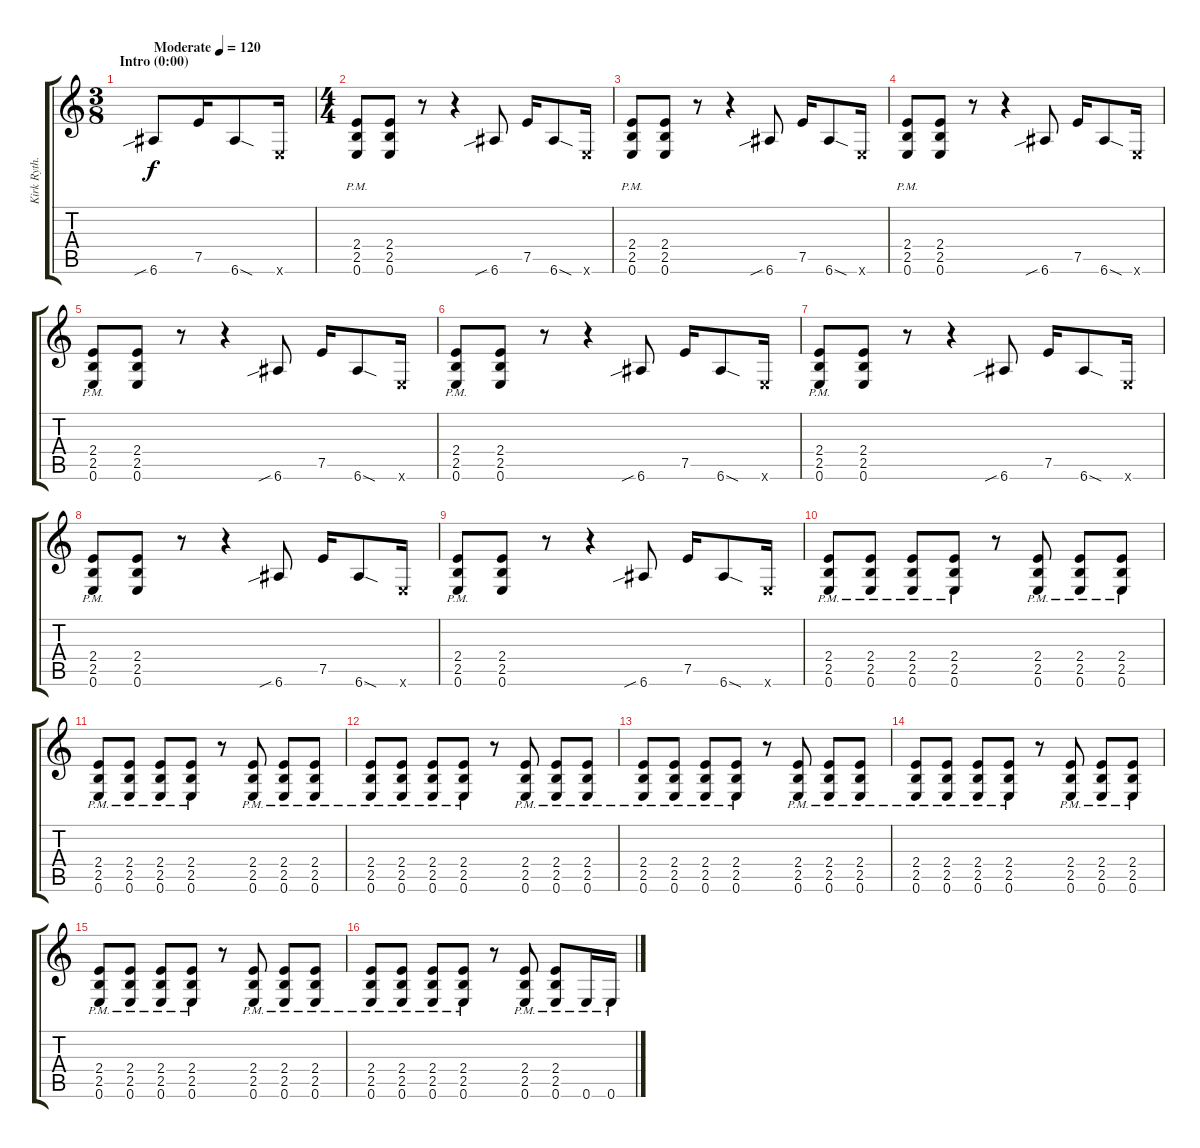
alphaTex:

\track ("Kirk Ryth." "Kirk Ryth.") {instrument distortionguitar}
\staff {score tabs}
\tuning (E4 B3 G3 D3 A2 E2) {hide}
\ts (3 8)
\section ("" "Intro (0:00)")
\tempo (120 "Moderate")
\clef g2
\ks c
6.6{sib}.8{dy f instrument distortionguitar} 7.5.16 6.6{sod}.8 0.6{x}.16 |
\ts (4 4)
(2.4{pm} 2.5{pm} 0.6{pm}).8 (2.4 2.5 0.6).8 r.8 r.4 6.6{sib}.8 7.5.16 6.6{sod}.8 0.6{x}.16 |
(2.4{pm} 2.5{pm} 0.6{pm}).8 (2.4 2.5 0.6).8 r.8 r.4 6.6{sib}.8 7.5.16 6.6{sod}.8 0.6{x}.16 |
(2.4{pm} 2.5{pm} 0.6{pm}).8 (2.4 2.5 0.6).8 r.8 r.4 6.6{sib}.8 7.5.16 6.6{sod}.8 0.6{x}.16 |
(2.4{pm} 2.5{pm} 0.6{pm}).8 (2.4 2.5 0.6).8 r.8 r.4 6.6{sib}.8 7.5.16 6.6{sod}.8 0.6{x}.16 |
(2.4{pm} 2.5{pm} 0.6{pm}).8 (2.4 2.5 0.6).8 r.8 r.4 6.6{sib}.8 7.5.16 6.6{sod}.8 0.6{x}.16 |
(2.4{pm} 2.5{pm} 0.6{pm}).8 (2.4 2.5 0.6).8 r.8 r.4 6.6{sib}.8 7.5.16 6.6{sod}.8 0.6{x}.16 |
(2.4{pm} 2.5{pm} 0.6{pm}).8 (2.4 2.5 0.6).8 r.8 r.4 6.6{sib}.8 7.5.16 6.6{sod}.8 0.6{x}.16 |
(2.4{pm} 2.5{pm} 0.6{pm}).8 (2.4 2.5 0.6).8 r.8 r.4 6.6{sib}.8 7.5.16 6.6{sod}.8 0.6{x}.16 |
(2.4{pm} 2.5{pm} 0.6{pm}).8 (2.4{pm} 2.5{pm} 0.6{pm}).8 (2.4{pm} 2.5{pm} 0.6{pm}).8 (2.4{pm} 2.5{pm} 0.6{pm}).8 r.8 (2.4{pm} 2.5{pm} 0.6{pm}).8 (2.4{pm} 2.5{pm} 0.6{pm}).8 (2.4{pm} 2.5{pm} 0.6{pm}).8 |
(2.4{pm} 2.5{pm} 0.6{pm}).8 (2.4{pm} 2.5{pm} 0.6{pm}).8 (2.4{pm} 2.5{pm} 0.6{pm}).8 (2.4{pm} 2.5{pm} 0.6{pm}).8 r.8 (2.4{pm} 2.5{pm} 0.6{pm}).8 (2.4{pm} 2.5{pm} 0.6{pm}).8 (2.4{pm} 2.5{pm} 0.6{pm}).8 |
(2.4{pm} 2.5{pm} 0.6{pm}).8 (2.4{pm} 2.5{pm} 0.6{pm}).8 (2.4{pm} 2.5{pm} 0.6{pm}).8 (2.4{pm} 2.5{pm} 0.6{pm}).8 r.8 (2.4{pm} 2.5{pm} 0.6{pm}).8 (2.4{pm} 2.5{pm} 0.6{pm}).8 (2.4{pm} 2.5{pm} 0.6{pm}).8 |
(2.4{pm} 2.5{pm} 0.6{pm}).8 (2.4{pm} 2.5{pm} 0.6{pm}).8 (2.4{pm} 2.5{pm} 0.6{pm}).8 (2.4{pm} 2.5{pm} 0.6{pm}).8 r.8 (2.4{pm} 2.5{pm} 0.6{pm}).8 (2.4{pm} 2.5{pm} 0.6{pm}).8 (2.4{pm} 2.5{pm} 0.6{pm}).8 |
(2.4{pm} 2.5{pm} 0.6{pm}).8 (2.4{pm} 2.5{pm} 0.6{pm}).8 (2.4{pm} 2.5{pm} 0.6{pm}).8 (2.4{pm} 2.5{pm} 0.6{pm}).8 r.8 (2.4{pm} 2.5{pm} 0.6{pm}).8 (2.4{pm} 2.5{pm} 0.6{pm}).8 (2.4{pm} 2.5{pm} 0.6{pm}).8 |
(2.4{pm} 2.5{pm} 0.6{pm}).8 (2.4{pm} 2.5{pm} 0.6{pm}).8 (2.4{pm} 2.5{pm} 0.6{pm}).8 (2.4{pm} 2.5{pm} 0.6{pm}).8 r.8 (2.4{pm} 2.5{pm} 0.6{pm}).8 (2.4{pm} 2.5{pm} 0.6{pm}).8 (2.4{pm} 2.5{pm} 0.6{pm}).8 |
(2.4{pm} 2.5{pm} 0.6{pm}).8 (2.4{pm} 2.5{pm} 0.6{pm}).8 (2.4{pm} 2.5{pm} 0.6{pm}).8 (2.4{pm} 2.5{pm} 0.6{pm}).8 r.8 (2.4{pm} 2.5{pm} 0.6{pm}).8 (2.4{pm} 2.5{pm} 0.6{pm}).8 0.6{pm}.16 0.6{pm}.16
